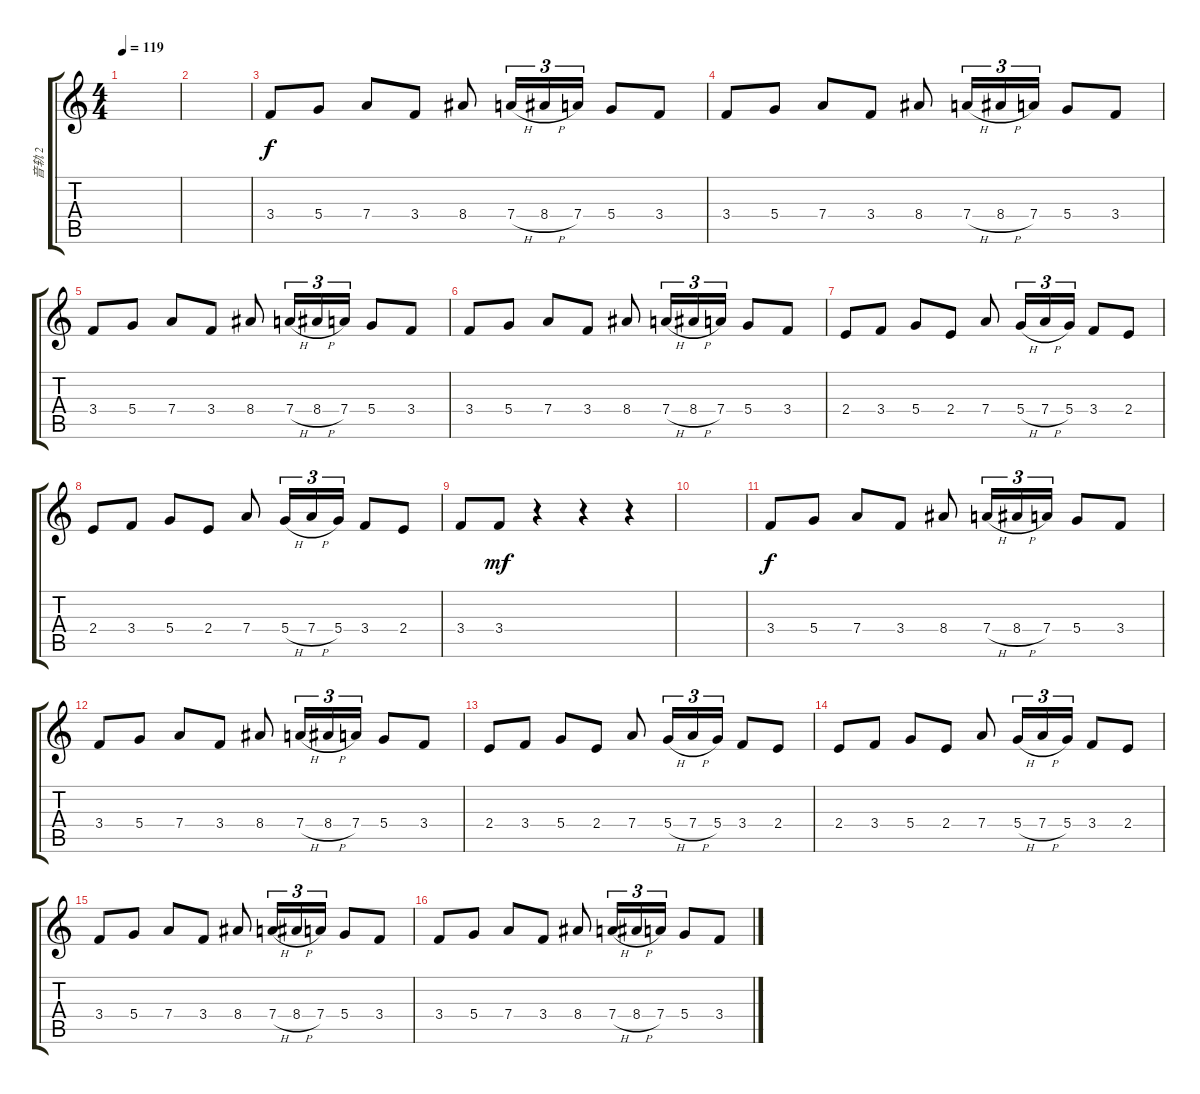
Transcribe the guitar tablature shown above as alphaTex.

\track ("音轨 2" "音轨 2") {instrument overdrivenguitar}
\staff {score tabs}
\tuning (E4 B3 G3 D3 A2 E2) {hide}
\ts (4 4)
\tempo 119
\clef g2
\ks c
|
|
3.4.8 5.4.8 7.4.8 3.4.8 8.4.8 7.4{h}.16{tu (3 2)} 8.4{h}.16{tu (3 2)} 7.4.16{tu (3 2)} 5.4.8 3.4.8 |
3.4.8 5.4.8 7.4.8 3.4.8 8.4.8 7.4{h}.16{tu (3 2)} 8.4{h}.16{tu (3 2)} 7.4.16{tu (3 2)} 5.4.8 3.4.8 |
3.4.8 5.4.8 7.4.8 3.4.8 8.4.8 7.4{h}.16{tu (3 2)} 8.4{h}.16{tu (3 2)} 7.4.16{tu (3 2)} 5.4.8 3.4.8 |
3.4.8 5.4.8 7.4.8 3.4.8 8.4.8 7.4{h}.16{tu (3 2)} 8.4{h}.16{tu (3 2)} 7.4.16{tu (3 2)} 5.4.8 3.4.8 |
2.4.8 3.4.8 5.4.8 2.4.8 7.4.8 5.4{h}.16{tu (3 2)} 7.4{h}.16{tu (3 2)} 5.4.16{tu (3 2)} 3.4.8 2.4.8 |
2.4.8 3.4.8 5.4.8 2.4.8 7.4.8 5.4{h}.16{tu (3 2)} 7.4{h}.16{tu (3 2)} 5.4.16{tu (3 2)} 3.4.8 2.4.8 |
3.4.8 3.4.8{dy mf} r.4 r.4 r.4 |
|
3.4.8{dy f} 5.4.8 7.4.8 3.4.8 8.4.8 7.4{h}.16{tu (3 2)} 8.4{h}.16{tu (3 2)} 7.4.16{tu (3 2)} 5.4.8 3.4.8 |
3.4.8 5.4.8 7.4.8 3.4.8 8.4.8 7.4{h}.16{tu (3 2)} 8.4{h}.16{tu (3 2)} 7.4.16{tu (3 2)} 5.4.8 3.4.8 |
2.4.8 3.4.8 5.4.8 2.4.8 7.4.8 5.4{h}.16{tu (3 2)} 7.4{h}.16{tu (3 2)} 5.4.16{tu (3 2)} 3.4.8 2.4.8 |
2.4.8 3.4.8 5.4.8 2.4.8 7.4.8 5.4{h}.16{tu (3 2)} 7.4{h}.16{tu (3 2)} 5.4.16{tu (3 2)} 3.4.8 2.4.8 |
3.4.8 5.4.8 7.4.8 3.4.8 8.4.8 7.4{h}.16{tu (3 2)} 8.4{h}.16{tu (3 2)} 7.4.16{tu (3 2)} 5.4.8 3.4.8 |
3.4.8 5.4.8 7.4.8 3.4.8 8.4.8 7.4{h}.16{tu (3 2)} 8.4{h}.16{tu (3 2)} 7.4.16{tu (3 2)} 5.4.8 3.4.8
